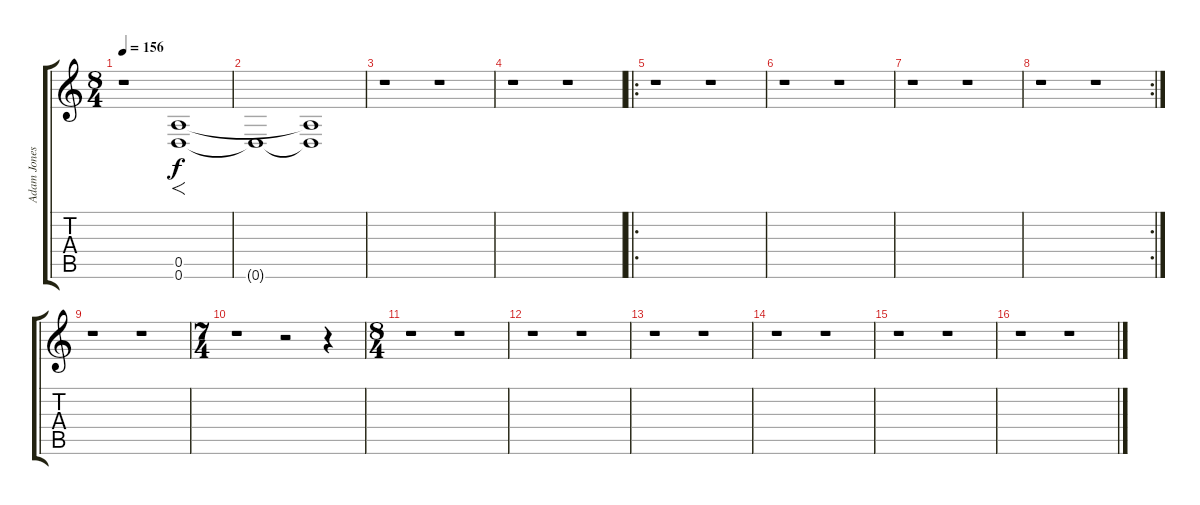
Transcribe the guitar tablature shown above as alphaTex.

\track ("Adam Jones (dist.)" "Adam Jones") {instrument distortionguitar}
\staff {score tabs}
\tuning (E4 B3 G3 D3 A2 D2) {hide}
\ts (8 4)
\tempo 156
\clef g2
\ks c
r.1{dy f instrument distortionguitar} (0.5 0.6).1{f} |
0.6{t}.1 (0.5{t} 0.6{t}).1 |
r.1 r.1 |
r.1 r.1 |
\ro
r.1 r.1 |
r.1 r.1 |
r.1 r.1 |
\rc 2
r.1 r.1 |
r.1 r.1 |
\ts (7 4)
r.1 r.2 r.4 |
\ts (8 4)
r.1 r.1 |
r.1 r.1 |
r.1 r.1 |
r.1 r.1 |
r.1 r.1 |
r.1 r.1
